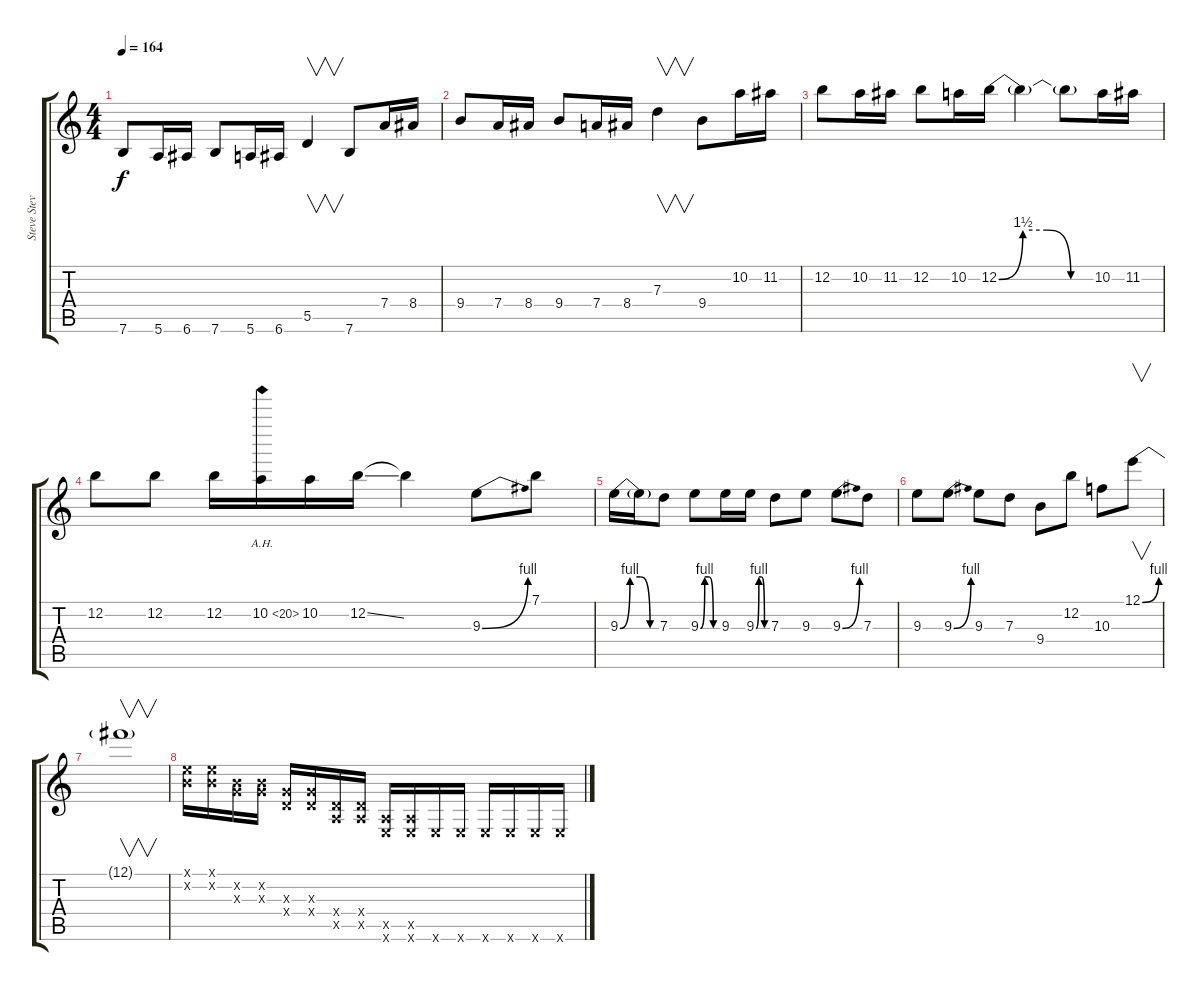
\track ("Steve Stevens" "Steve Stev") {instrument distortionguitar}
\staff {score tabs}
\tuning (E4 B3 G3 D3 A2 E2) {hide}
\ts (4 4)
\tempo 164
\clef g2
\ks c
7.6.8{dy f} 5.6.16 6.6.16 7.6.8 5.6.16 6.6.16 5.5.4{v} 7.6.8 7.4.16 8.4.16 |
9.4.8 7.4.16 8.4.16 9.4.8 7.4.16 8.4.16 7.3.4{v} 9.4.8 10.2.16 11.2.16 |
12.2.8 10.2.16 11.2.16 12.2.8 10.2.16 12.2{be (custom 0 0 15 6 30 6 45 0 60 0)}.16 12.2{t}.4 12.2{t}.8 10.2.16 11.2.16 |
12.2.8 12.2.8 12.2.16 10.2{ah 10}.16 10.2.16 12.2{ss}.16 12.2{t}.4 9.3{be (bend 0 0 60 4)}.8 7.1.8 |
9.3{be (custom 0 0 15 4 30 4 45 0 60 0)}.16 9.3{t}.16 7.3.8 9.3{be (custom 0 0 15 4 30 4 45 0 60 0)}.8 9.3.16 9.3{be (custom 0 0 15 4 30 4 45 0 60 0)}.16 7.3.8 9.3.8 9.3{be (bend 0 0 60 4)}.8 7.3.8 |
9.3.8 9.3{be (bend 0 0 60 4)}.8 9.3.8 7.3.8 9.4.8 12.2.8 10.3.8 12.1{be (bend 0 0 60 4)}.8{v} |
12.1{t}.1{v} |
(0.1{x} 0.2{x}).16 (0.1{x} 0.2{x}).16 (0.2{x} 0.3{x}).16 (0.2{x} 0.3{x}).16 (0.3{x} 0.4{x}).16 (0.3{x} 0.4{x}).16 (0.4{x} 0.5{x}).16 (0.4{x} 0.5{x}).16 (0.5{x} 0.6{x}).16 (0.5{x} 0.6{x}).16 0.6{x}.16 0.6{x}.16 0.6{x}.16 0.6{x}.16 0.6{x}.16 0.6{x}.16
